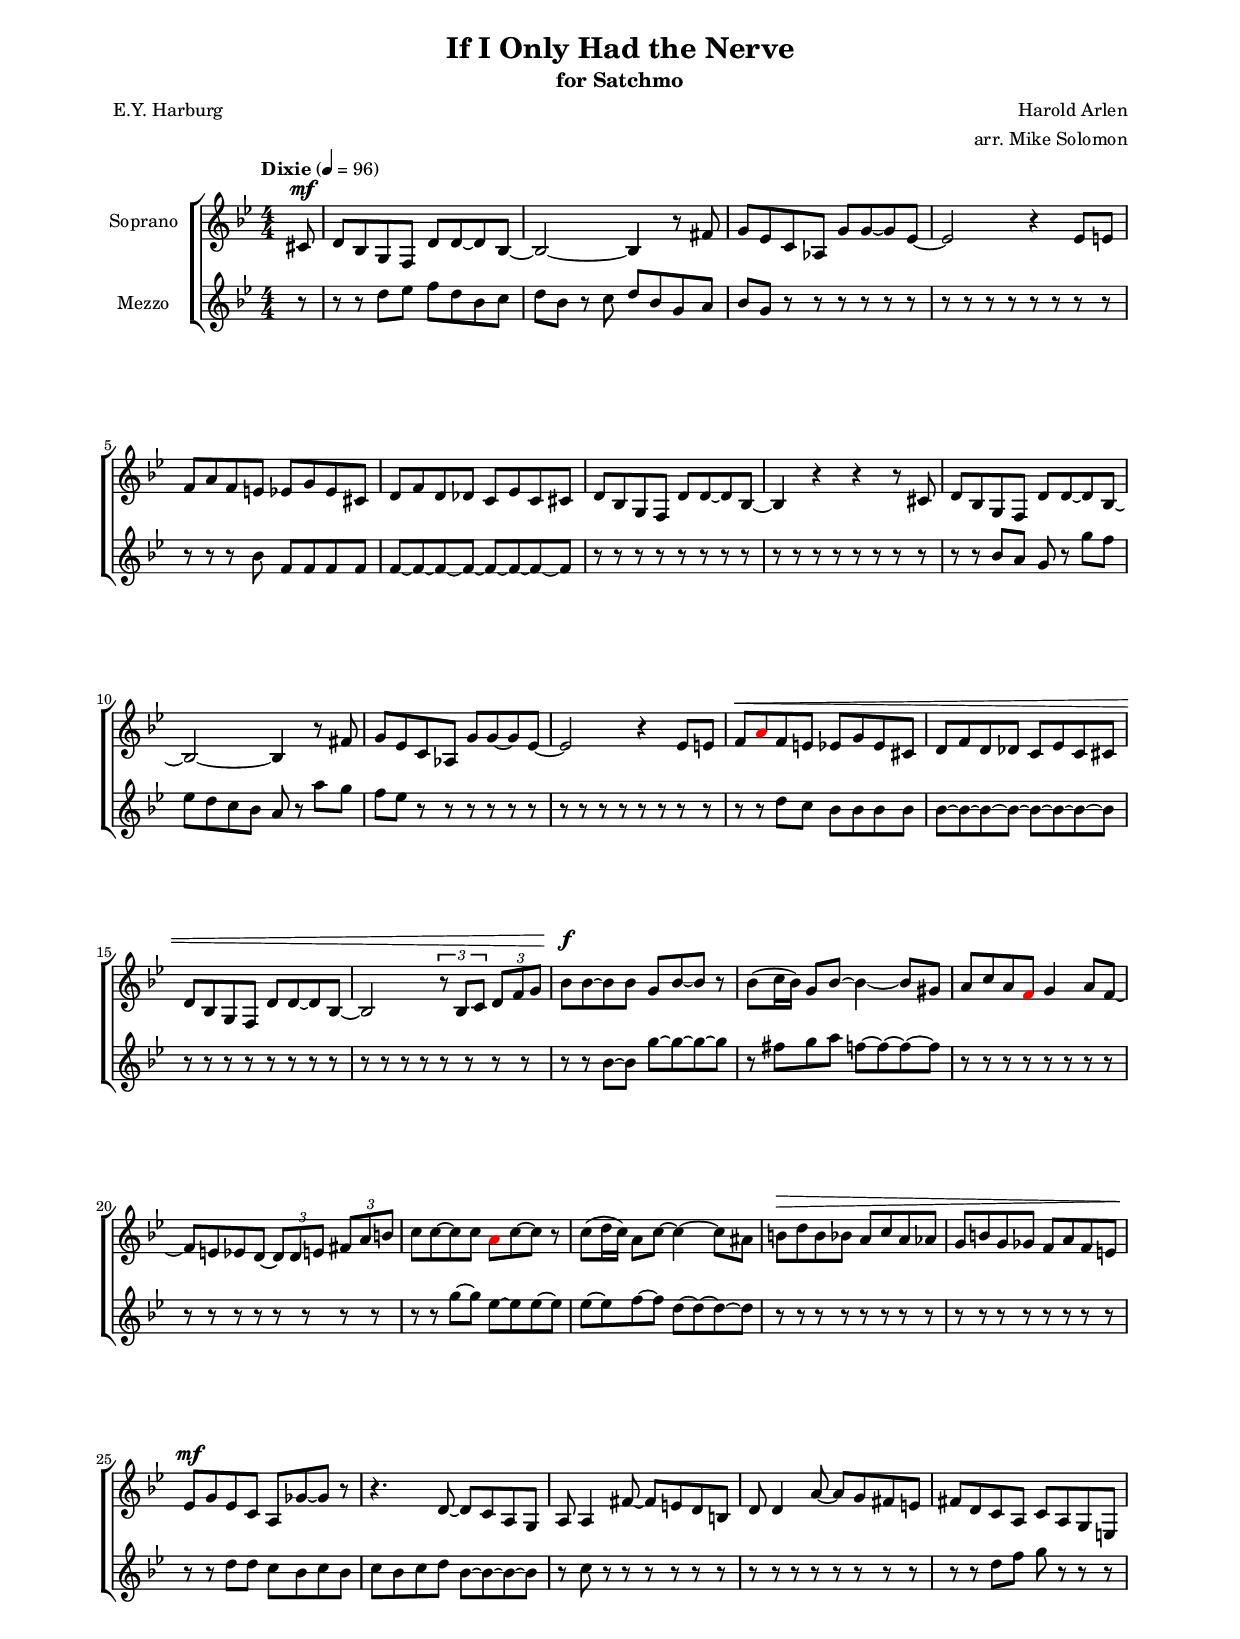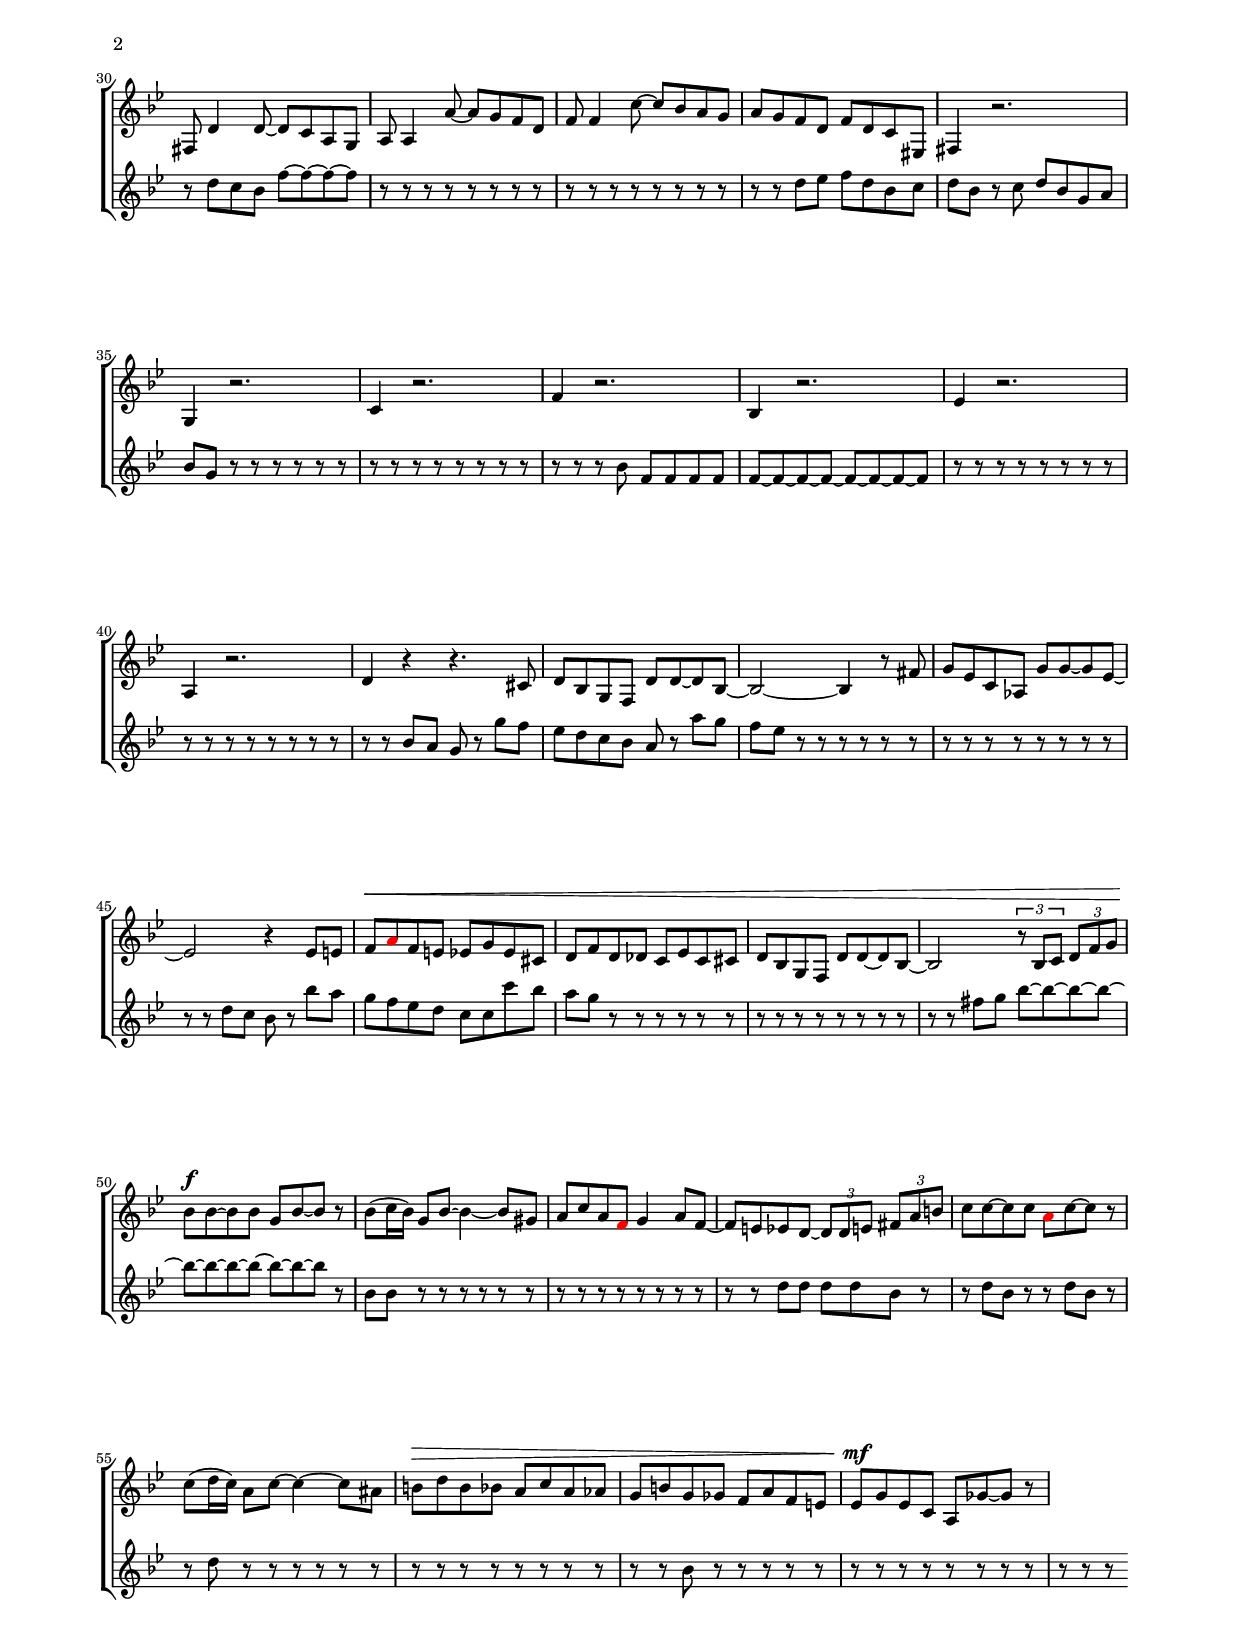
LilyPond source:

\version "2.19.0"
\include "defs-devel.ly"

marD = \markup \null
elsD = \markup \null
mikD = \markup \null
rynZ = \markup \null
desD = \markup \null

#(set-global-staff-size 15.87)
autoBeamInstruction = \autoBeamOn

solo = \markup \italic "solo"
psolo = \markup \italic "(solo)"
skat = \markup \italic "sit skat"
shoot = \markup \italic "SYT"

\header {
  title = "If I Only Had the Nerve"
  subtitle = "for Satchmo"
  %title = "Somewhere Over the Rainbow"
  composer = "Harold Arlen"
  poet = "E.Y. Harburg"
  arranger = "arr. Mike Solomon"
  %arranger = "arr. (anon)"
}
\paper {
  #(define fonts
    (set-global-fonts
    #:music "lilyjazz"
    #:brace "lilyjazz"
    #:roman "LilyJAZZText"
    #:sans "LilyJAZZChord"
    #:factor (/ staff-height pt 20)
  ))
  ragged-right = ##f
  left-margin = 0.75\in
  right-margin = 0.75\in
  top-margin = 0.5\in
  bottom-margin = 0.6\in
  ragged-last-bottom = ##f
  %max-systems-per-page = #2
  %oddHeaderMarkup = "FIRST FULL DRAFT 20.10.14 4:44"
  %evenHeaderMarkup = "FIRST FULL DRAFT 20.10.14 4:44"
}


#(ly:set-option 'point-and-click #f)

#(set-global-staff-size 15.87)

railroad =  {
  \once \override BreathingSign.text = \markup \musicglyph #"scripts.caesura.straight"
  \breathe
}
myred = \once \override NoteHead #'color = #red

php = \once \override Hairpin.stencil = #(parenthesize-callback ly:hairpin::print)

\paper {
  footnote-separator-markup = \markup { \column { " "\override #`(span-factor . 1/5) { \draw-hline } }}
  footnote-padding = 1\mm
  top-system-spacing = #'((basic-distance . 1) (minimum-distance . 0) (padding . 1) (stretchability . 40))
  bottom-system-spacing = #'((basic-distance . 1) (minimum-distance . 0) (padding . 1) (stretchability . 50))
  ragged-right = ##f
}

prefatoryMatter = {
  \key bes \major
  \autoBeamInstruction
  \time 4/4
}

scorePrefatoryMatter = {
  \prefatoryMatter
  \partial 8
}

midiPrefatoryMatter = {
  \prefatoryMatter
  \partial 8
}

theme = \relative c {
  cis8-\tag #'first \mf |
  d8 bes8 g8 f8 d'8 d8 ~ d8 bes8 ~ |
  bes2 ~ bes4 r8 fis'8 |
  g8 ees8 c8 aes8 g'8 g8 ~ g8 ees8 ~ |
  ees2 r4 ees8 e8 |
  f8-\tag #'second \< \tag #'second { \rred } a8 f8 e8 ees8 g8 ees8 cis8 |
  d8 f8 d8 des8 c8 ees8 c8 cis8 |
  d8 bes8 g8 f8 d'8 d8 ~ d8 bes8 ~ |
  \tag #'first { bes4 }
  \tag #'second { bes2 }
}

marks = {
  \tempo "Dixie" 4=96
  \time 4/4
  \partial 8 s8
  \repeat unfold 25 { s1 }
}

soprano = \transpose c c {
  \transpose c c' \removeWithTag #'second \theme
  r4 r4 r8
  \transpose c c' \removeWithTag #'first \theme
  \relative c' {
    \times 2/3 { r8 bes c } \times 2/3 { d f g } |
    bes8\f bes8 ~ bes8 bes8 g8 bes8 ~ bes8 r8 |
    bes8 ( c16 bes ) g8 bes8 ~ bes4 ~ bes8 gis8 |
    a8 c8 a8 \rred f8 g4 a8 f8 ~ |
    f8 e8 ees8 d8 ~ \times 2/3 { d d e } \times 2/3 { fis a b } |
    c8 c8 ~ c8 c8 \rred a8 c8 ~ c8 r8 |
    c8 ( d16 c ) a8 c8 ~ c4 ~ c8 ais8 |
    b8\> d8 b8 bes8 a8 c8 a8 aes8 |
    g8 b8 g8 ges8 f8 a8 f8 e8 |
    ees8\mf g8 ees8 c8 a8 ges'8 ~ ges8 r8 |
    r4. d8 ~ d c a g |
    a a4 fis'8 ~ fis e d b |
    d d4 a'8 ~ a g fis e |
    fis d c a c a g e |
    fis d'4 d8 ~ d c a g |
    a a4 a'8 ~ a g f d |
    f f4 c'8 ~ c bes a g |
    a g f d f d c eis, |
    fis4 r2. |
    g4 r2. |
    c4 r2. |
    f4 r2. |
    bes,4 r2. |
    ees4 r2. |
    a,4 r2. |
    d4 r4 r4. 
  }
  \transpose c c' \removeWithTag #'first \theme
  \relative c' {
      \times 2/3 { r8 bes c } \times 2/3 { d f g } |
      bes8\f bes8 ~ bes8 bes8 g8 bes8 ~ bes8 r8 |
      bes8 ( c16 bes ) g8 bes8 ~ bes4 ~ bes8 gis8 |
      a8 c8 a8 \rred f8 g4 a8 f8 ~ |
      f8 e8 ees8 d8 ~ \times 2/3 { d d e } \times 2/3 { fis a b } |
      c8 c8 ~ c8 c8 \rred a8 c8 ~ c8 r8 |
      c8 ( d16 c ) a8 c8 ~ c4 ~ c8 ais8 |
      b8\> d8 b8 bes8 a8 c8 a8 aes8 |
      g8 b8 g8 ges8 f8 a8 f8 e8 |
      ees8\mf g8 ees8 c8 a8 ges'8 ~ ges8 r8 |
  }
}

sopranoWords = \lyricmode {
}

test = {
  \transpose g g { r8 r8 r8 d''8 ees''8 f''8 d''8 bes'8 c''8 d''8 bes'8 r8 c''8 d''8 bes'8 g'8 a'8 bes'8 g'8 r8 r8 r8 r8 r8 r8 r8 r8 r8 r8 r8 r8 r8 r8 r8 r8 r8 bes'8 f'8 f'8 f'8 f'8 f'8 ~ f'8 ~ f'8 ~ f'8 ~ f'8 ~ f'8 ~ f'8 ~ f'8 r8 r8 r8 r8 r8 r8 r8 r8 r8 r8 r8 r8 r8 r8 r8 r8 r8 r8 bes'8 a'8 g'8 r8 g''8 f''8 ees''8 d''8 c''8 bes'8 a'8 r8 a''8 g''8 f''8 ees''8 r8 r8 r8 r8 r8 r8 r8 r8 r8 r8 r8 r8 r8 r8 r8 r8 d''8 c''8 bes'8 bes'8 bes'8 bes'8 bes'8 ~ bes'8 ~ bes'8 ~ bes'8 ~ bes'8 ~ bes'8 ~ bes'8 ~ bes'8 r8 r8 r8 r8 r8 r8 r8 r8 r8 r8 r8 r8 r8 r8 r8 r8 r8 r8 bes'8 ~ bes'8 g''8 ~ g''8 ~ g''8 ~ g''8 r8 fis''8 g''8 a''8 f''8 ~ f''8 ~ f''8 ~ f''8 r8 r8 r8 r8 r8 r8 r8 r8 r8 r8 r8 r8 r8 r8 r8 r8 r8 r8 g''8 ~ g''8 ees''8 ~ ees''8 ees''8 ~ ees''8 ees''8 ~ ees''8 f''8 ~ f''8 d''8 ~ d''8 ~ d''8 ~ d''8 r8 r8 r8 r8 r8 r8 r8 r8 r8 r8 r8 r8 r8 r8 r8 r8 r8 r8 d''8 d''8 c''8 bes'8 c''8 bes'8 c''8 bes'8 c''8 d''8 bes'8 ~ bes'8 ~ bes'8 ~ bes'8 r8 c''8 r8 r8 r8 r8 r8 r8 r8 r8 r8 r8 r8 r8 r8 r8 r8 r8 d''8 f''8 g''8 r8 r8 r8 r8 d''8 c''8 bes'8 f''8 ~ f''8 ~ f''8 ~ f''8 r8 r8 r8 r8 r8 r8 r8 r8 r8 r8 r8 r8 r8 r8 r8 r8 r8 r8 d''8 ees''8 f''8 d''8 bes'8 c''8 d''8 bes'8 r8 c''8 d''8 bes'8 g'8 a'8 bes'8 g'8 r8 r8 r8 r8 r8 r8 r8 r8 r8 r8 r8 r8 r8 r8 r8 r8 r8 bes'8 f'8 f'8 f'8 f'8 f'8 ~ f'8 ~ f'8 ~ f'8 ~ f'8 ~ f'8 ~ f'8 ~ f'8 r8 r8 r8 r8 r8 r8 r8 r8 r8 r8 r8 r8 r8 r8 r8 r8 r8 r8 bes'8 a'8 g'8 r8 g''8 f''8 ees''8 d''8 c''8 bes'8 a'8 r8 a''8 g''8 f''8 ees''8 r8 r8 r8 r8 r8 r8 r8 r8 r8 r8 r8 r8 r8 r8 r8 r8 d''8 c''8 bes'8 r8 bes''8 a''8 g''8 f''8 ees''8 d''8 c''8 c''8 c'''8 bes''8 a''8 g''8 r8 r8 r8 r8 r8 r8 r8 r8 r8 r8 r8 r8 r8 r8 r8 r8 fis''8 g''8 bes''8 ~ bes''8 ~ bes''8 ~ bes''8 ~ bes''8 ~ bes''8 ~ bes''8 ~ bes''8 ~ bes''8 ~ bes''8 ~ bes''8 r8 bes'8 bes'8 r8 r8 r8 r8 r8 r8 r8 r8 r8 r8 r8 r8 r8 r8 r8 r8 d''8 d''8 d''8 d''8 bes'8 r8 r8 d''8 bes'8 r8 r8 d''8 bes'8 r8 r8 d''8 r8 r8 r8 r8 r8 r8 r8 r8 r8 r8 r8 r8 r8 r8 r8 r8 bes'8 r8 r8 r8 r8 r8 r8 r8 r8 r8 r8 r8 r8 r8 r8 r8 r8 }
}


\score {
  \new ChoirStaff <<
    \new Staff \with { instrumentName = \bitchName %shortInstrumentName = #"M."
} <<
      \new Voice = "soprano" { << { \numericTimeSignature
	\scorePrefatoryMatter
        \soprano
      } {
	\scorePrefatoryMatter
        \marks
      } >> }
      \new Lyrics \lyricsto "soprano" {
        \sopranoWords
      }
    >>
    \new Staff \with { instrumentName = \dortyName %shortInstrumentName = #"E."
} <<
      \new Voice = "mezzo" { \numericTimeSignature
	\scorePrefatoryMatter
        \test
      }
    >>
  >>
  \midi{}
  \layout {
    \context {
      \Voice
      \override TextScript #'layer = #6
      \override NoteHead #'layer = #7
      \override Glissando #'breakable = ##t
      \override TupletNumber #'breakable = ##t
      \override TupletBracket #'breakable = ##t
      \override DynamicLineSpanner.direction = #UP
      \remove "Forbid_line_break_engraver"
    }
    \context {
      \Staff
      %\consists "Metronome_mark_engraver"
      \override TimeSignature #'style = #'numbered
      \override StaffSymbol #'layer = #4
      \override TimeSignature #'layer = #3
      \override TimeSignature #'whiteout = ##t
    }
    \context {
      \Lyrics
      %\override LyricText #'whiteout = ##t
      \override LyricText #'layer = #6
    }
    \context {
      \Score
      %\remove "Metronome_mark_engraver"
      \override NonMusicalPaperColumn #'allow-loose-spacing = ##f
    }
  }
}
